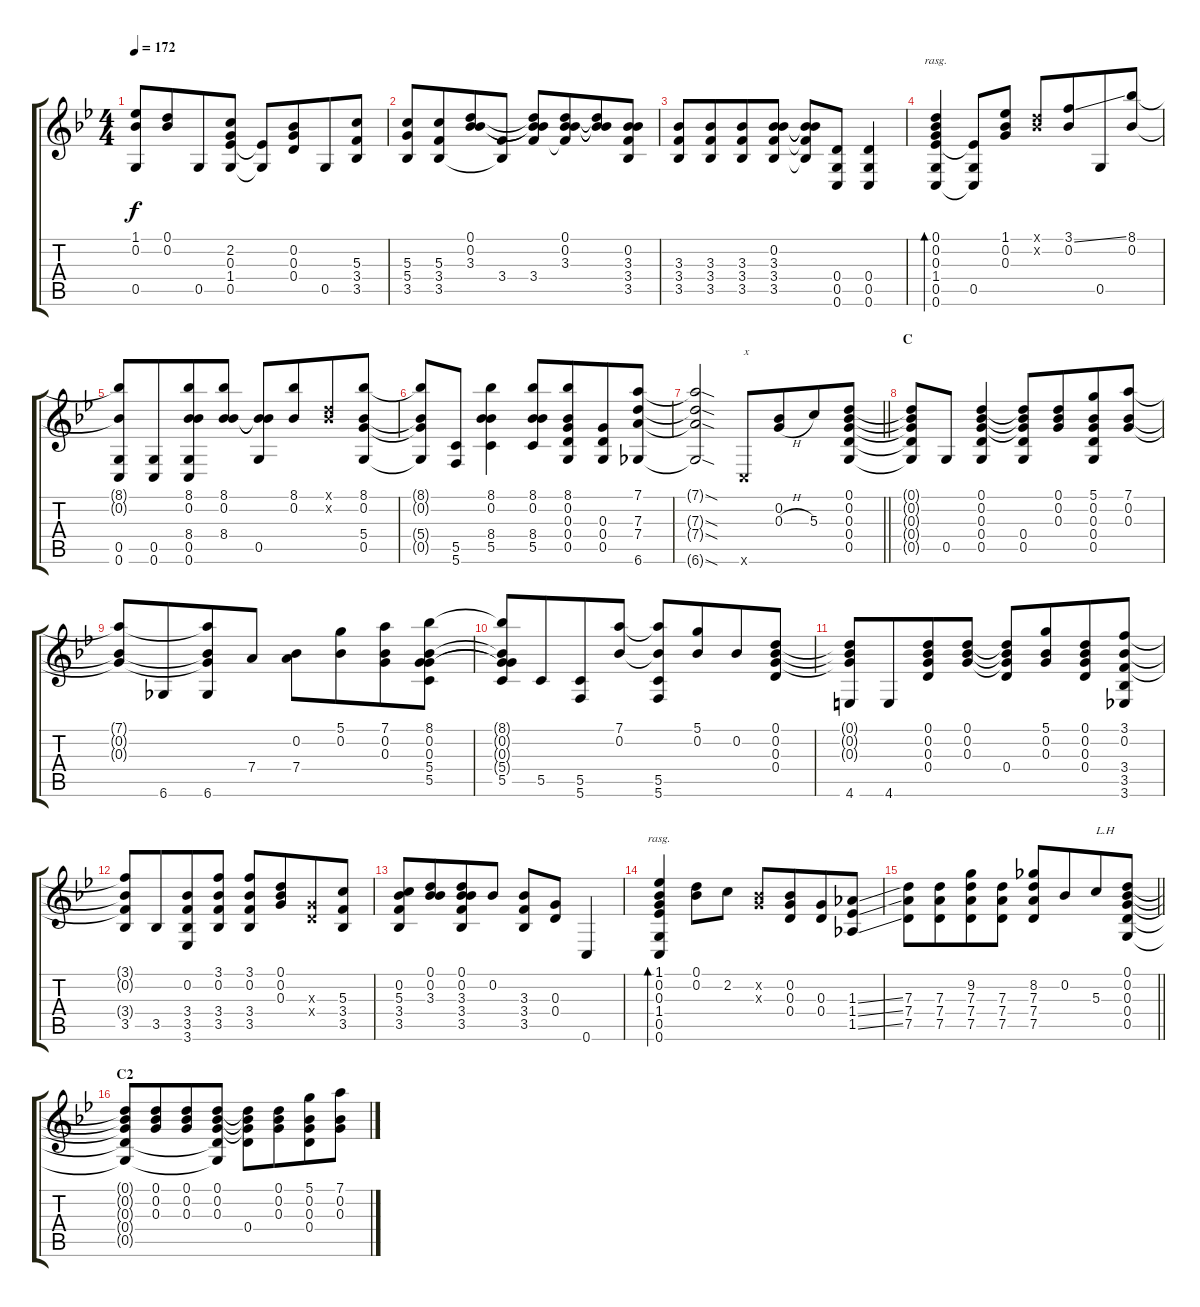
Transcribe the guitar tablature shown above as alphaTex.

\track "" {instrument acousticguitarsteel}
\staff {score tabs}
\tuning (D4 Bb3 G3 D3 G2 C2) {hide}
\ts (4 4)
\tempo 172
\clef g2
\ks bb
(1.1 0.2 0.5{t}).8{dy f} (0.1 0.2).8{beam merge} 0.5.8 (2.2 0.3 1.4 0.5).8 (1.4{t} 0.5{t}).8 (0.2 0.3 0.4).8{beam merge} 0.5.8 (5.3 3.4 3.5).8 |
(5.3 5.4 3.5).8 (5.3 3.4 3.5).8{beam merge} (0.1 0.2 3.3).8 (3.4 3.5{t}).8 (0.1{t} 0.2{t} 3.3{t} 3.4).8 (0.1 0.2 3.3 3.4{t}).8{beam merge} (0.1{t} 0.2{t} 3.3{t}).8 (0.2 3.3 3.4 3.5).8 |
(3.3 3.4 3.5).8 (3.3 3.4 3.5).8{beam merge} (3.3 3.4 3.5).8 (0.2 3.3 3.4 3.5).8 (0.2{t} 3.3{t} 3.4{t} 3.5{t}).8 (0.4 0.5 0.6).8 (0.4 0.5 0.6).4 |
(0.1 0.2 0.3 1.4 0.5 0.6).4{bd 120 rasg ii} (1.4{t} 0.5 0.6{t}).8 (1.1 0.2 0.3).8 (0.1{x} 0.2{x}).8 (3.1{ss} 0.2).8{beam merge} 0.5.8 (8.1 0.2).8 |
(8.1{t} 0.2{t} 0.5 0.6).8 (0.5 0.6).8{beam merge} (8.1 0.2 8.4 0.5 0.6).8 (8.1 0.2 8.4).8 (0.2{t} 8.4{t} 0.5).8 (8.1 0.2).8{beam merge} (0.1{x} 0.2{x}).8 (8.1 0.2 5.4 0.5).8 |
(8.1{t} 0.2{t} 5.4{t} 0.5{t}).8 (5.5 5.6).8 (8.1 0.2 8.4 5.5).4 (8.1 0.2 8.4 5.5).8 (8.1 0.2 0.3 0.4 0.5).8{beam merge} (0.3 0.4 0.5).8 (7.1 7.3 7.4 6.6).8 |
\barLineRight lightlight
(7.1{sod t} 7.3{sod t} 7.4{sod t} 6.6{sod t}).2 0.6{x}.8{txt "x"} (0.2 0.3{h}).8{beam merge} 5.3.8 (0.1 0.2 0.3 0.4 0.5).8 |
\section ("" "C")
(0.1{t} 0.2{t} 0.3{t} 0.4{t} 0.5{t}).8 0.5.8 (0.1 0.2 0.3 0.4 0.5).4 (0.1{t} 0.2{t} 0.3{t} 0.4 0.5).8 (0.1 0.2 0.3).8{beam merge} (5.1 0.2 0.3 0.4 0.5).8 (7.1 0.2 0.3).8 |
(7.1{t} 0.2{t} 0.3{t}).8 6.6.8{beam merge} (7.1{t} 0.2{t} 0.3{t} 6.6).8 7.4.8 (0.2 7.4).8 (5.1 0.2).8{beam merge} (7.1 0.2 0.3).8 (8.1 0.2 0.3 5.4 5.5).8 |
(8.1{t} 0.2{t} 0.3{t} 5.4{t} 5.5).8 5.5.8{beam merge} (5.5 5.6).8 (7.1 0.2).8 (7.1{t} 0.2{t} 5.5 5.6).8 (5.1 0.2).8{beam merge} 0.2.8 (0.1 0.2 0.3 0.4).8 |
(0.1{t} 0.2{t} 0.3{t} 4.6).8 4.6.8{beam merge} (0.1 0.2 0.3 0.4).8 (0.1 0.2 0.3).8 (0.1{t} 0.2{t} 0.3{t} 0.4).8 (5.1 0.2 0.3).8{beam merge} (0.1 0.2 0.3 0.4).8 (3.1 0.2 3.4 3.5 3.6).8 |
(3.1{t} 0.2{t} 3.4{t} 3.5).8 3.5.8{beam merge} (0.2 3.4 3.5 3.6).8 (3.1 0.2 3.4 3.5).8 (3.1 0.2 3.4 3.5).8 (0.1 0.2 0.3).8{beam merge} (0.3{x} 0.4{x}).8 (5.3 3.4 3.5).8 |
(0.2 5.3 3.4 3.5).8 (0.1 0.2 3.3).8{beam merge} (0.1 0.2 3.3 3.4 3.5).8 0.2.8 (3.3 3.4 3.5).8 (0.3 0.4).8 0.6.4 |
(1.1 0.2 0.3 1.4 0.5 0.6).4{bd 120 rasg ii} (0.1 0.2).8 2.2.8 (0.2{x} 0.3{x}).8 (0.2 0.3 0.4).8{beam merge} (0.3 0.4).8 (1.3{ss} 1.4{ss} 1.5{ss}).8 |
\barLineRight lightlight
(7.3 7.4 7.5).8 (7.3 7.4 7.5).8{beam merge} (9.2 7.3 7.4 7.5).8 (7.3 7.4 7.5).8 (8.2 7.3 7.4 7.5).8 0.2.8{beam merge} 5.3.8{txt "L.H"} (0.1 0.2 0.3 0.4 0.5).8 |
\section ("" "C2")
(0.1{t} 0.2{t} 0.3{t} 0.4{t} 0.5{t}).8 (0.1 0.2 0.3).8{beam merge} (0.1 0.2 0.3).8 (0.1 0.2 0.3 0.4{t} 0.5{t}).8 (0.1{t} 0.2{t} 0.3{t} 0.4).8 (0.1 0.2 0.3).8{beam merge} (5.1 0.2 0.3 0.4).8 (7.1 0.2 0.3).8
